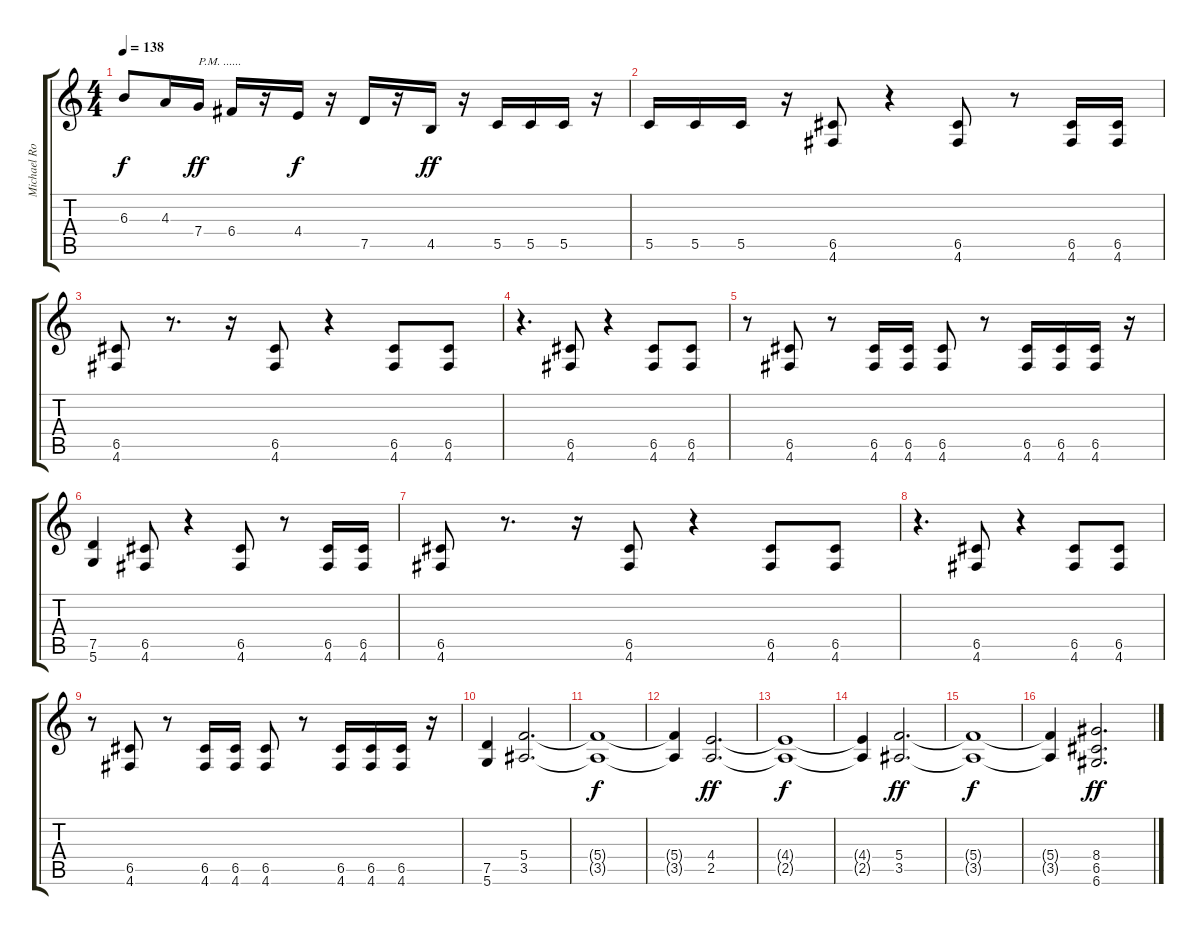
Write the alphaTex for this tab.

\track ("Michael Romeo" "Michael Ro") {instrument distortionguitar}
\staff {score tabs}
\tuning (D4 A3 F3 C3 G2 D2) {hide}
\ts (4 4)
\tempo 138
\clef g2
\ks c
6.3.8{dy f} 4.3.16 7.4.16{txt "P.M. ......" dy ff} 6.4.16 r.16 4.4.16{dy f} r.16 7.5.16 r.16 4.5.16{dy ff} r.16 5.5.16 5.5.16 5.5.16 r.16 |
5.5.16 5.5.16 5.5.16 r.16 (6.5 4.6).8 r.4 (6.5 4.6).8 r.8 (6.5 4.6).16 (6.5 4.6).16 |
(6.5 4.6).8 r.8{d} r.16 (6.5 4.6).8 r.4 (6.5 4.6).8 (6.5 4.6).8 |
r.4{d} (6.5 4.6).8 r.4 (6.5 4.6).8 (6.5 4.6).8 |
r.8 (6.5 4.6).8 r.8 (6.5 4.6).16 (6.5 4.6).16 (6.5 4.6).8 r.8 (6.5 4.6).16 (6.5 4.6).16 (6.5 4.6).16 r.16 |
(7.5 5.6).4 (6.5 4.6).8 r.4 (6.5 4.6).8 r.8 (6.5 4.6).16 (6.5 4.6).16 |
(6.5 4.6).8 r.8{d} r.16 (6.5 4.6).8 r.4 (6.5 4.6).8 (6.5 4.6).8 |
r.4{d} (6.5 4.6).8 r.4 (6.5 4.6).8 (6.5 4.6).8 |
r.8 (6.5 4.6).8 r.8 (6.5 4.6).16 (6.5 4.6).16 (6.5 4.6).8 r.8 (6.5 4.6).16 (6.5 4.6).16 (6.5 4.6).16 r.16 |
(7.5 5.6).4 (5.4 3.5).2{d} |
(5.4{t} 3.5{t}).1{dy f} |
(5.4{t} 3.5{t}).4 (4.4 2.5).2{d dy ff} |
(4.4{t} 2.5{t}).1{dy f} |
(4.4{t} 2.5{t}).4 (5.4 3.5).2{d dy ff} |
(5.4{t} 3.5{t}).1{dy f} |
(5.4{t} 3.5{t}).4 (8.4 6.5 6.6).2{d dy ff}
